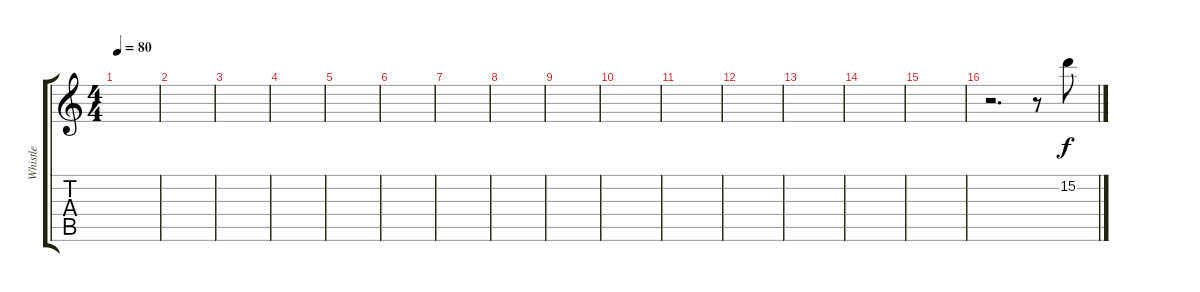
\track ("Whistle" "Whistle") {instrument whistle}
\staff {score tabs}
\tuning (E5 B4 G4 D4 A3 E3) {hide}
\ts (4 4)
\tempo 80
\clef g2
\ks c
|
|
|
|
|
|
|
|
|
|
|
|
|
|
|
r.2{d} r.8 15.2.8
